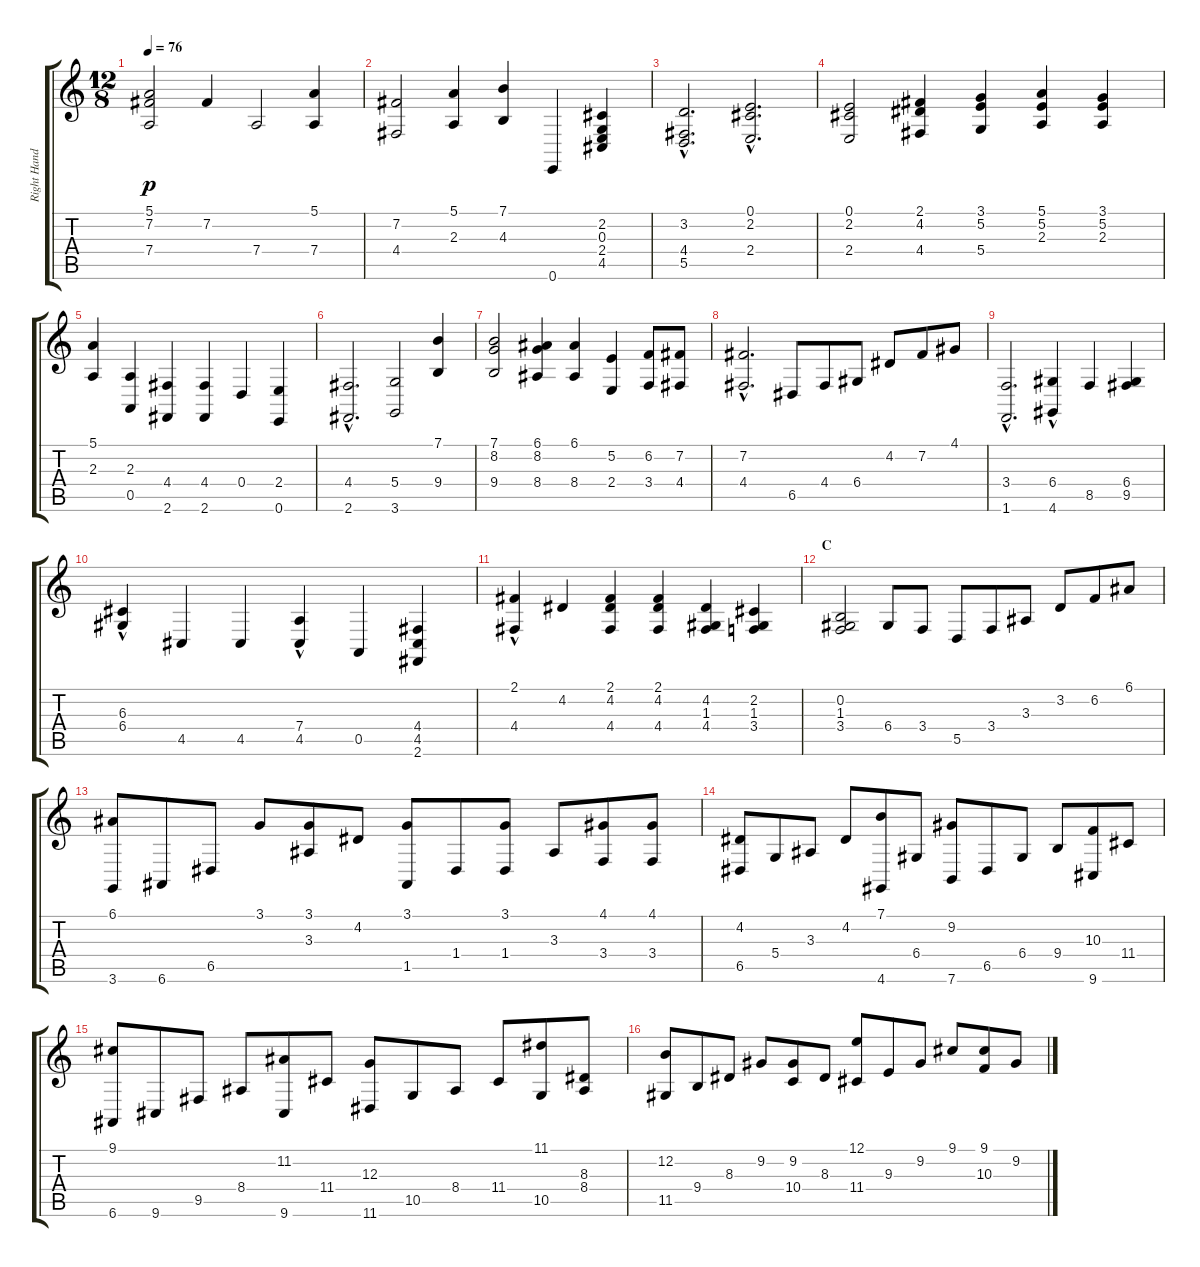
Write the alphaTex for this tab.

\track ("Right Hand" "Right Hand") {instrument acousticgrandpiano}
\staff {score tabs}
\tuning (E4 B3 G3 D3 A2 E2) {hide}
\ts (12 8)
\tempo 76
\clef g2
\ks c
(5.1 7.2 7.4).2{dy p} 7.2.4 7.4.2 (5.1 7.4).4 |
(7.2 4.4).2 (5.1 2.3).4 (7.1 4.3).4 0.6.4 (2.2 0.3 2.4 4.5).4 |
(3.2{hac} 4.4{hac} 5.5{hac}).2{d} (0.1{hac} 2.2{hac} 2.4{hac}).2{d} |
(0.1 2.2 2.4).2 (2.1 4.2 4.4).4 (3.1 5.2 5.4).4 (5.1 5.2 2.3).4 (3.1 5.2 2.3).4 |
(5.1 2.3).4 (2.3 0.5).4 (4.4 2.6).4 (4.4 2.6).4 0.4.4 (2.4 0.6).4 |
(4.4{hac} 2.6{hac}).2{d} (5.4 3.6).2 (7.1 9.4).4 |
(7.1 8.2 9.4).2 (6.1 8.2 8.4).4 (6.1 8.4).4 (5.2 2.4).4 (6.2 3.4).8 (7.2 4.4).8 |
(7.2{hac} 4.4{hac}).2{d} 6.5.8 4.4.8 6.4.8 4.2.8 7.2.8 4.1.8 |
(3.4{hac} 1.6{hac}).2{d} (6.4{hac} 4.6{hac}).4 8.5.4 (6.4 9.5).4 |
(6.3 6.4{hac}).4 4.5.4 4.5.4 (7.4{hac} 4.5{hac}).4 0.5.4 (4.4 4.5 2.6).4 |
(2.1{hac} 4.4{hac}).4 4.2.4 (2.1 4.2 4.4).4 (2.1 4.2 4.4).4 (4.2 1.3 4.4).4 (2.2 1.3 3.4).4 |
\section ("" "C")
(0.2 1.3 3.4).2 6.4.8 3.4.8 5.5.8 3.4.8 3.3.8 3.2.8 6.2.8 6.1.8 |
(6.1 3.6).8 6.6.8 6.5.8 3.1.8 (3.1 3.3).8 4.2.8 (3.1 1.5).8 1.4.8 (3.1 1.4).8 3.3.8 (4.1 3.4).8 (4.1 3.4).8 |
(4.2 6.5).8 5.4.8 3.3.8 4.2.8 (7.1 4.6).8 6.4.8 (9.2 7.6).8 6.5.8 6.4.8 9.4.8 (10.3 9.6).8 11.4.8 |
(9.1 6.6).8 9.6.8 9.5.8 8.4.8 (11.2 9.6).8 11.4.8 (12.3 11.6).8 10.5.8 8.4.8 11.4.8 (11.1 10.5).8 (8.3 8.4).8 |
(12.2 11.5).8 9.4.8 8.3.8 9.2.8 (9.2 10.4).8 8.3.8 (12.1 11.4).8 9.3.8 9.2.8 9.1.8 (9.1 10.3).8 9.2.8
